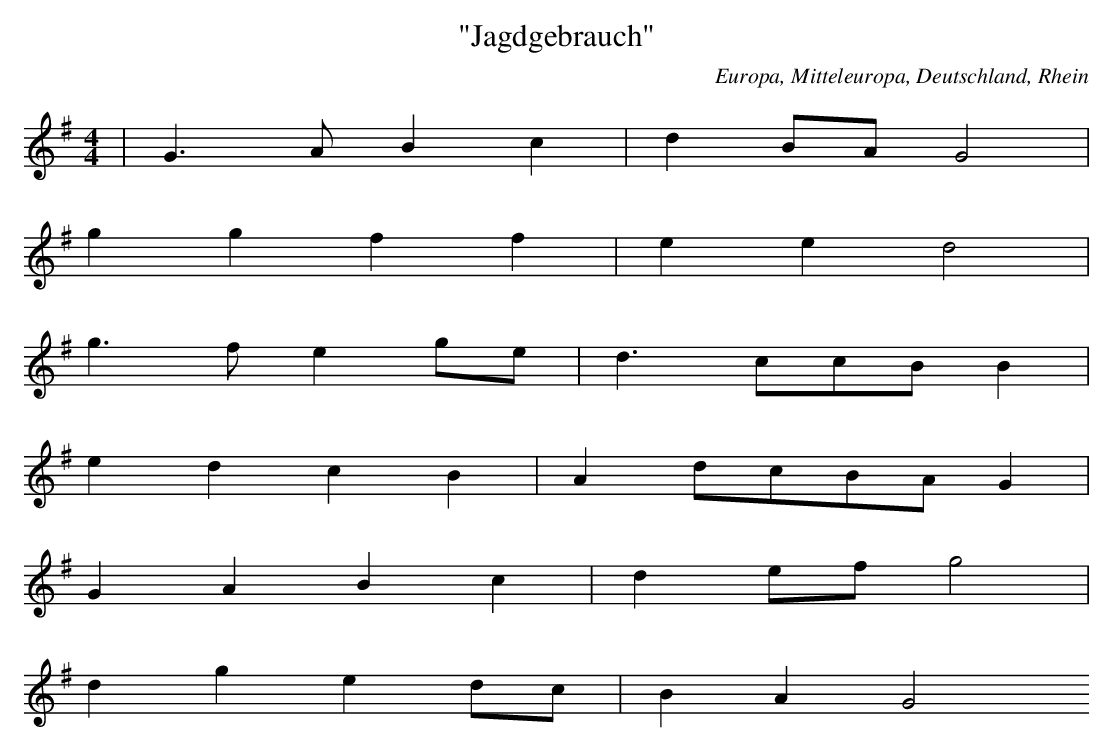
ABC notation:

X:1
T: "Jagdgebrauch"
O: Europa, Mitteleuropa, Deutschland, Rhein
M: 4/4
L: 1/8
K: G
 | G3AB2c2 | d2BAG4 |
g2g2f2f2 | e2e2d4 |
g3fe2ge | d3ccBB2 |
e2d2c2B2 | A2dcBAG2 |
G2A2B2c2 | d2efg4 |
d2g2e2dc | B2A2G4
